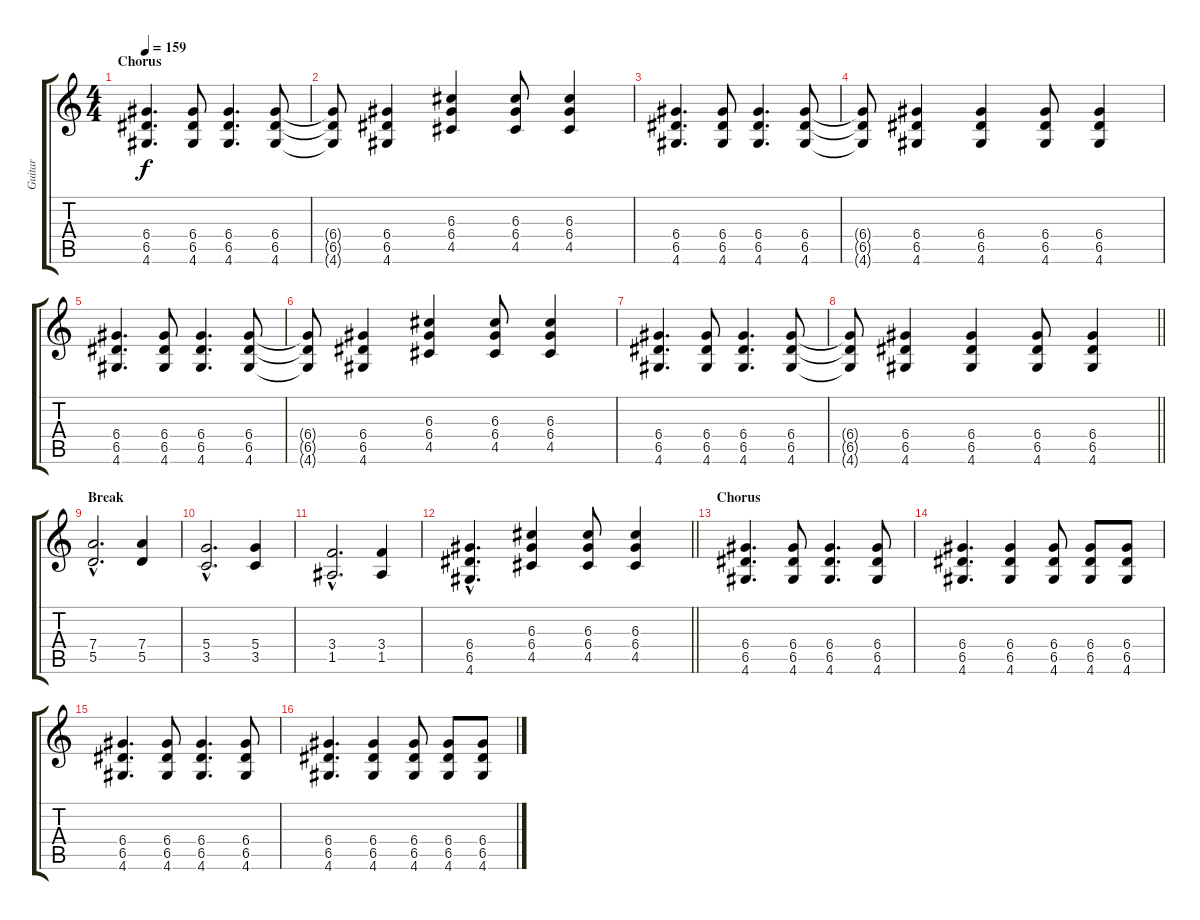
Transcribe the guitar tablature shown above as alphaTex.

\track ("Guitar" "Guitar") {instrument distortionguitar}
\staff {score tabs}
\tuning (E4 B3 G3 D3 A2 E2) {hide}
\ts (4 4)
\section ("" "Chorus")
\tempo 159
\clef g2
\ks c
(6.4 6.5 4.6).4{d dy f} (6.4 6.5 4.6).8 (6.4 6.5 4.6).4{d} (6.4 6.5 4.6).8 |
(6.4{t} 6.5{t} 4.6{t}).8 (6.4 6.5 4.6).4 (6.3 6.4 4.5).4 (6.3 6.4 4.5).8 (6.3 6.4 4.5).4 |
(6.4 6.5 4.6).4{d} (6.4 6.5 4.6).8 (6.4 6.5 4.6).4{d} (6.4 6.5 4.6).8 |
(6.4{t} 6.5{t} 4.6{t}).8 (6.4 6.5 4.6).4 (6.4 6.5 4.6).4 (6.4 6.5 4.6).8 (6.4 6.5 4.6).4 |
(6.4 6.5 4.6).4{d} (6.4 6.5 4.6).8 (6.4 6.5 4.6).4{d} (6.4 6.5 4.6).8 |
(6.4{t} 6.5{t} 4.6{t}).8 (6.4 6.5 4.6).4 (6.3 6.4 4.5).4 (6.3 6.4 4.5).8 (6.3 6.4 4.5).4 |
(6.4 6.5 4.6).4{d} (6.4 6.5 4.6).8 (6.4 6.5 4.6).4{d} (6.4 6.5 4.6).8 |
\barLineRight lightlight
(6.4{t} 6.5{t} 4.6{t}).8 (6.4 6.5 4.6).4 (6.4 6.5 4.6).4 (6.4 6.5 4.6).8 (6.4 6.5 4.6).4 |
\section ("" "Break")
(7.4{hac} 5.5{hac}).2{d} (7.4 5.5).4 |
(5.4{hac} 3.5{hac}).2{d} (5.4 3.5).4 |
(3.4{hac} 1.5{hac}).2{d} (3.4 1.5).4 |
\barLineRight lightlight
(6.4{hac} 6.5{hac} 4.6{hac}).4{d} (6.3 6.4 4.5).4 (6.3 6.4 4.5).8 (6.3 6.4 4.5).4 |
\section ("" "Chorus")
(6.4 6.5 4.6).4{d} (6.4 6.5 4.6).8 (6.4 6.5 4.6).4{d} (6.4 6.5 4.6).8 |
(6.4 6.5 4.6).4{d} (6.4 6.5 4.6).4 (6.4 6.5 4.6).8 (6.4 6.5 4.6).8 (6.4 6.5 4.6).8 |
(6.4 6.5 4.6).4{d} (6.4 6.5 4.6).8 (6.4 6.5 4.6).4{d} (6.4 6.5 4.6).8 |
(6.4 6.5 4.6).4{d} (6.4 6.5 4.6).4 (6.4 6.5 4.6).8 (6.4 6.5 4.6).8 (6.4 6.5 4.6).8
